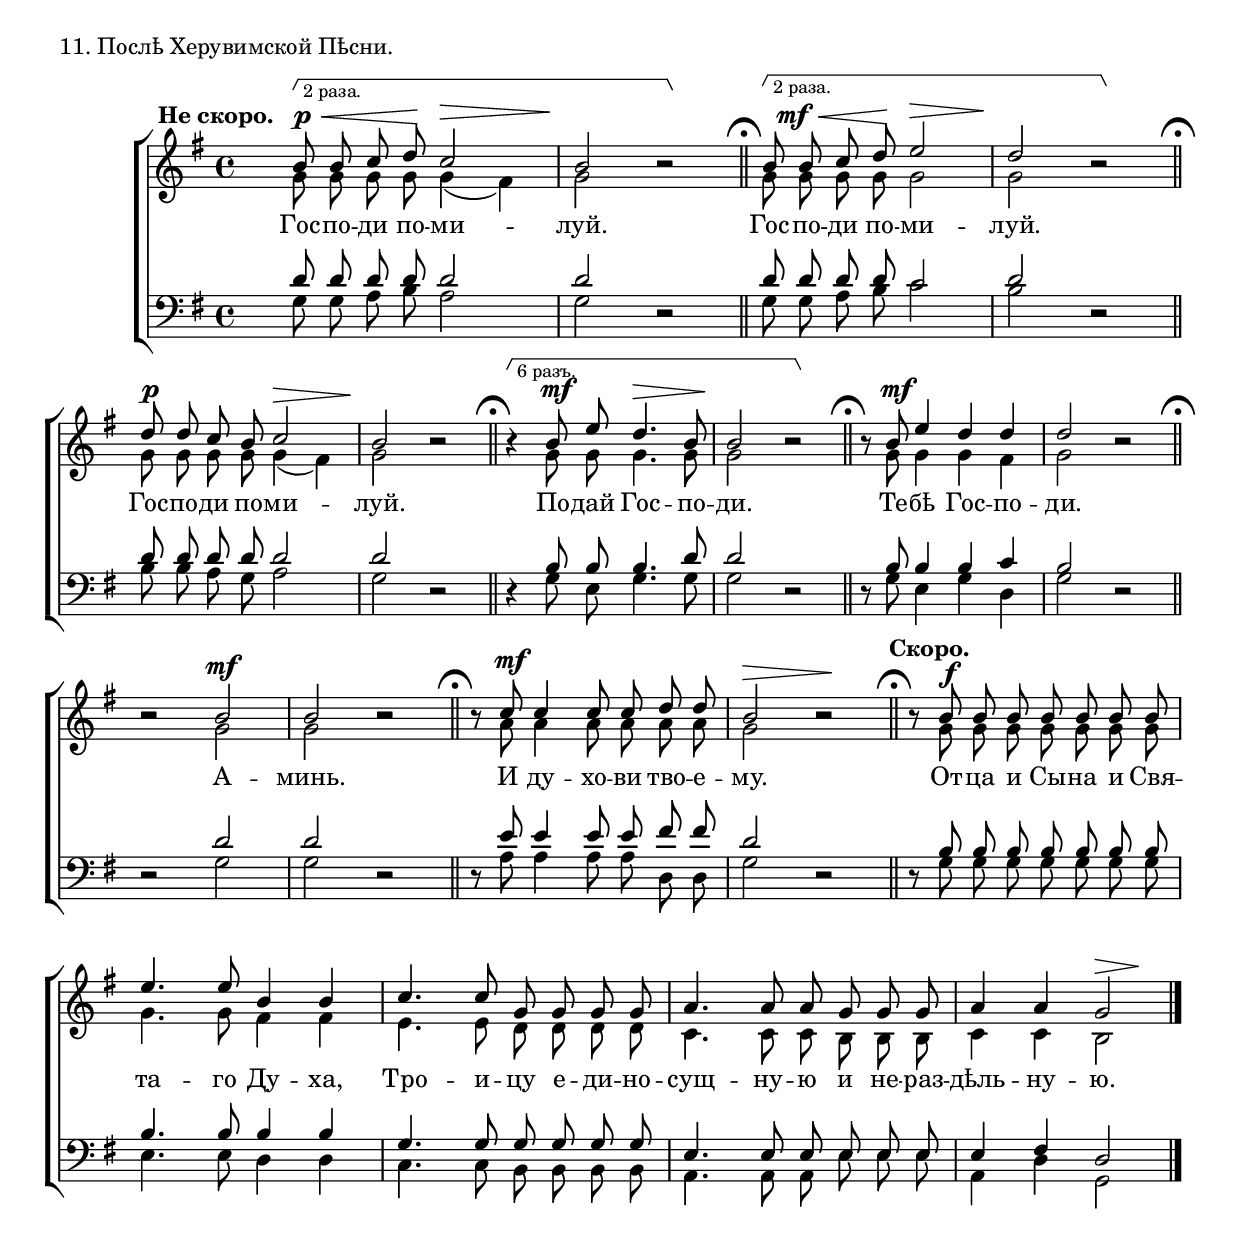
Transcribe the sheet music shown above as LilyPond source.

dtDown = { \once\override DynamicText #'extra-offset = #'(0 . -0.5) }
hpDown = { \once\override Hairpin #'extra-offset = #'(0 . -0.5) }
hpUp = { \once\override Hairpin #'extra-offset = #'(0 . 0.5) }

sopNotes = {
	b'8 b'8 c''8 d''8 c''2 | b'2 r2 | b'8 b'8 c''8 d''8 e''2 | d''2 r2 |
	
	d''8 d''8 c''8 b'8 c''2 | b'2 r2 | r4 b'8 e''8 d''4. b'8 | b'2 r2 | r8 b'8 e''4 d''4 d''4 | d''2 r2 |
	r2 b'2 | b'2 r2 | r8 c''8 c''4 c''8 c''8 d''8 d''8 | b'2 r2 | r8 b'8 b'8 b'8 b'8 b'8 b'8 b'8 |
	e''4. e''8 b'4 b'4 | c''4. c''8 g'8 g'8 g'8 g'8 | a'4. a'8 a'8 g'8 g'8 g'8 | a'4 a'4 g'2 |
}
altNotes = {
	g'8 g'8 g'8 g'8 g'4( fis'4) | g'2 r2 | g'8 g'8 g'8 g'8 g'2 | g'2 r2 |
	
	g'8 g'8 g'8 g'8 g'4( fis'4) | g'2 r2 | r4 g'8 g'8 g'4. g'8 | g'2 r2 | r8 g'8 g'4 g'4 fis'4 | g'2 r2 |
	r2 g'2 | g'2 r2 | r8 a'8 a'4 a'8 a'8 a'8 a'8 | g'2 r2 | r8 g'8 g'8 g'8 g'8 g'8 g'8 g'8 |
	g'4. g'8 fis'4 fis'4 | e'4. e'8 d'8 d'8 d'8 d'8 | c'4. c'8 c'8 b8 b8 b8 | c'4 c'4 b2 |
}
tenNotes = {
	d'8 d'8 d'8 d'8 d'2 | d'2 r2 | d'8 d'8 d'8 d'8 c'2 | d'2 r2 |
	
	d'8 d'8 d'8 d'8 d'2 | d'2 r2 | r4 b8 b8 b4. d'8 | d'2 r2 | r8 b8 b4 b4 c'4 | b2 r2 |
	r2 d'2 | d'2 r2 | r8 e'8 e'4 e'8 e'8 fis'8 fis'8 | d'2 r2 | r8 b8 b8 b8 b8 b8 b8 b8 |
	b4. b8 b4 b4 | g4. g8 g8 g8 g8 g8 | e4. e8 e8 e8 e8 e8 | e4 fis4 d2 |
}
basNotes = {
	g8 g8 a8 b8 a2 | g2 r2 | g8 g8 a8 b8 c'2 | b2 r2 |
	
	b8 b8 a8 g8 a2 | g2 r2 | r4 g8 e8 g4. g8 | g2 r2 | r8 g8 e4 g4 d4 | g2 r2 |
	r2 g2 | g2 r2 | r8 a8 a4 a8 a8 d8 d8 | g2 r2 | r8 g8 g8 g8 g8 g8 g8 g8 |
	e4. e8 d4 d4 | c4. c8 b,8 b, b, b, | a,4. a,8 a,8 e8 e8 e8 | a,4 d4 g,2 |
}
dyn = {
	\set hairpinToBarline = ##f
	\override Score.RehearsalMark #'break-visibility = #begin-of-line-invisible
	s1*0^\markup{"" \translate #'(-14 . 0) \bold "Не скоро."}
	\dtDown \hpDown \once\override TextScript #'extra-offset = #'(1 . 0) s4.\p\<\startGroup^\markup{ \tiny "2 раза." } s8\! \hpUp s2\> | s2.\! s4\stopGroup \bar "||" \mark\markup{ \musicglyph #"scripts.ufermata" }
	\once\override DynamicText #'X-offset = #1.5 \dtDown \hpDown \once\override TextScript #'extra-offset = #'(1 . 0) s4.\mf\<\startGroup^\markup{ \tiny "2 раза." } s8\! s2\> | s2.\! s4\stopGroup \bar "||" \mark\markup{ \musicglyph #"scripts.ufermata" }
	
	s2\p s2\> | \noBreak s1\! \bar "||" \mark\markup{ \musicglyph #"scripts.ufermata" }
	\once\override TextScript #'extra-offset = #'(1 . 0) s4\startGroup^\markup{ \tiny "6 разъ." } s4\mf s2\> | \noBreak s2.\! s4\stopGroup \bar "||" \mark\markup{ \musicglyph #"scripts.ufermata" }
	s8 s8\mf s2. | \noBreak s1 \bar "||" \mark\markup{ \musicglyph #"scripts.ufermata" }
	
	s2 s2\mf | \noBreak s1 \bar "||" \mark\markup{ \musicglyph #"scripts.ufermata" }
	s8 s8\mf s2. | \noBreak s2\> s2\! \bar "||" \mark\markup{ \musicglyph #"scripts.ufermata" }
	s8^\markup{"" \translate #'(-2 . 0) \bold "Скоро."} s8\f s2. |
	
	s1*3 | s2 s4\> s4\! \bar "|."
}

text = \lyricmode {
	Гос -- по -- ди по -- ми -- луй. Гос -- по -- ди по -- ми -- луй.
	Гос -- по -- ди по -- ми -- луй. По -- дай Гос -- по -- ди. Те -- бѣ Гос -- по -- ди.
	А -- минь. И ду -- хо -- ви тво -- е -- му. От -- ца и Сы -- на и Свя --
	та -- го Ду -- ха, Тро -- и -- цу е -- ди -- но -- сущ -- ну -- ю и не -- раз -- дѣль -- ну -- ю.
}

\score {
	\new ChoirStaff <<
		\new Staff = trebStaff \with { \consists Mark_engraver } {
			\clef treble \time 4/4 \key g \major
			<<
			\new Voice { \dynamicUp \dyn }
			\new Voice = sopVoice { \override Rest #'staff-position = #0 \autoBeamOff \voiceOne \sopNotes }
			\new Voice = altVoice { \override Rest #'transparent = ##t   \autoBeamOff \voiceTwo \altNotes }
			>>
		}
		\new Lyrics \lyricsto sopVoice { \text }
		\new Staff = bassStaff {
			\clef bass \time 4/4 \key g \major
			<<
			\new Voice = tenVoice { \override Rest #'transparent = ##t   \autoBeamOff \voiceOne \tenNotes }
			\new Voice = basVoice { \override Rest #'staff-position = #0 \autoBeamOff \voiceTwo \basNotes }
			>>
		}
 	>>
	\layout {
		system-count = 4
		\context {
			\Score
			\remove Bar_number_engraver
			\remove Mark_engraver
			\override NonMusicalPaperColumn #'line-break-system-details = #'((alignment-offsets . (0 -8 -15.5)))
		}
		\context {
			\Staff
			\consists Horizontal_bracket_engraver
			\override RehearsalMark #'outside-staff-priority = #-1000
			\override HorizontalBracket #'direction = #UP
			\override HorizontalBracket #'outside-staff-priority = #1000
			\override HorizontalBracket #'extra-offset = #'(0 . -1)
		}
	}
	\header { piece = "11. Послѣ Херувимской Пѣсни." }
}
\score {
  <<
    \new Staff  {
      \set Staff.midiInstrument = "oboe"
      \new Voice { \sopNotes }
    }
    \new Staff {
      \set Staff.midiInstrument = "violin"
      \new Voice { \altNotes }
    }
    \context Staff {
      \set Staff.midiInstrument = "viola"
      \new Voice { \tenNotes }
    }
    \context Staff {
      \set Staff.midiInstrument = "cello"
      \new Voice { \basNotes }
    }
  >>
  \midi {
    \context {
      \Score
      tempoWholesPerMinute = #(ly:make-moment 76 4)
    }
  }
}

